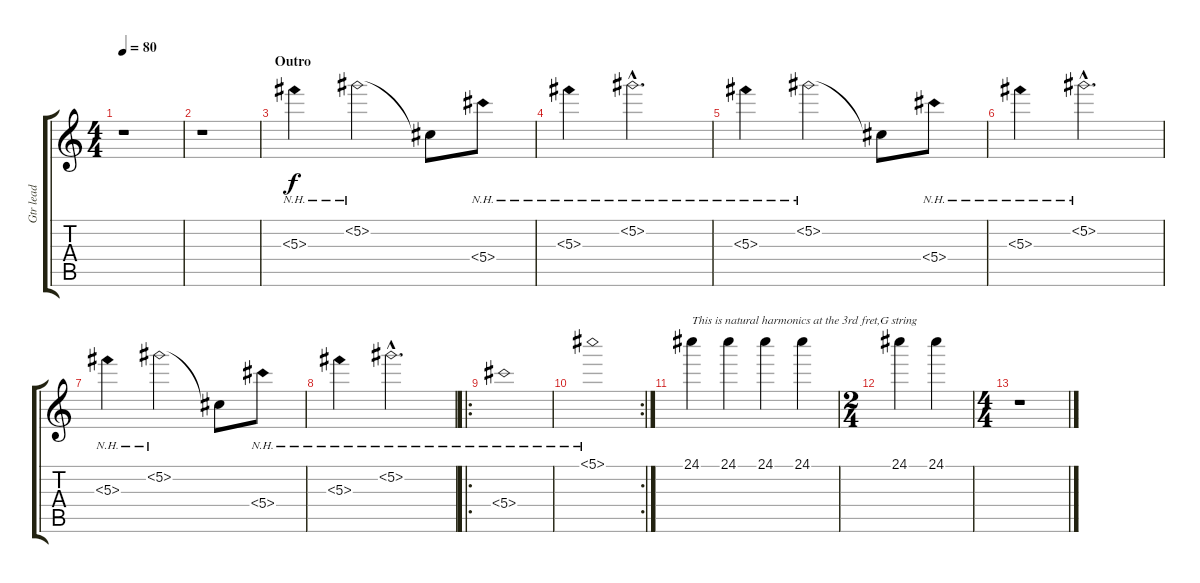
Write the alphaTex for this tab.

\track ("Gtr lead" "Gtr lead") {instrument overdrivenguitar}
\staff {score tabs}
\tuning (Db4 Ab3 Gb3 Db3 Ab2 Db2) {hide}
\ts (4 4)
\tempo 80
\clef g2
\ks c
r.1{dy f} |
r.1 |
\section ("" "Outro")
5.3{nh}.4{volume 9} 5.2{nh}.2 5.2{t}.8 5.4{nh}.8 |
5.3{nh}.4 5.2{nh hac}.2{d} |
5.3{nh}.4 5.2{nh}.2 5.2{t}.8 5.4{nh}.8 |
5.3{nh}.4 5.2{nh hac}.2{d} |
5.3{nh}.4 5.2{nh}.2 5.2{t}.8 5.4{nh}.8 |
5.3{nh}.4 5.2{nh hac}.2{d} |
\ro
5.4{nh}.1 |
\rc 2
5.1{nh}.1 |
24.1.4{txt "This is natural harmonics at the 3rd fret,G string"} 24.1.4 24.1.4 24.1.4 |
\ts (2 4)
24.1.4 24.1.4 |
\ts (4 4)
r.1
